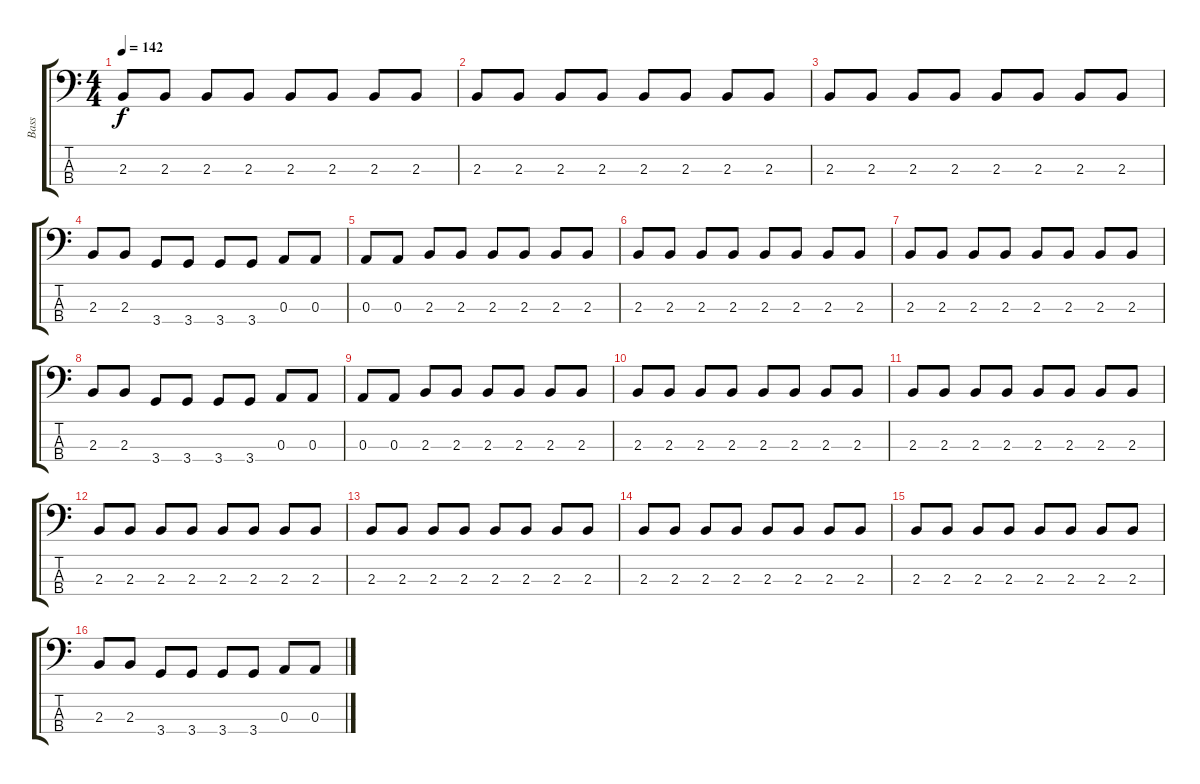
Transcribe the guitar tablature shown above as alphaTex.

\track ("Bass" "Bass") {instrument electricbassfinger}
\staff {score tabs}
\tuning (G2 D2 A1 E1) {hide}
\ts (4 4)
\tempo 142
\clef f4
\ks c
2.3.8{dy f} 2.3.8 2.3.8 2.3.8 2.3.8 2.3.8 2.3.8 2.3.8 |
2.3.8 2.3.8 2.3.8 2.3.8 2.3.8 2.3.8 2.3.8 2.3.8 |
2.3.8 2.3.8 2.3.8 2.3.8 2.3.8 2.3.8 2.3.8 2.3.8 |
2.3.8 2.3.8 3.4.8 3.4.8 3.4.8 3.4.8 0.3.8 0.3.8 |
0.3.8 0.3.8 2.3.8 2.3.8 2.3.8 2.3.8 2.3.8 2.3.8 |
2.3.8 2.3.8 2.3.8 2.3.8 2.3.8 2.3.8 2.3.8 2.3.8 |
2.3.8 2.3.8 2.3.8 2.3.8 2.3.8 2.3.8 2.3.8 2.3.8 |
2.3.8 2.3.8 3.4.8 3.4.8 3.4.8 3.4.8 0.3.8 0.3.8 |
0.3.8 0.3.8 2.3.8 2.3.8 2.3.8 2.3.8 2.3.8 2.3.8 |
2.3.8 2.3.8 2.3.8 2.3.8 2.3.8 2.3.8 2.3.8 2.3.8 |
2.3.8 2.3.8 2.3.8 2.3.8 2.3.8 2.3.8 2.3.8 2.3.8 |
2.3.8 2.3.8 2.3.8 2.3.8 2.3.8 2.3.8 2.3.8 2.3.8 |
2.3.8 2.3.8 2.3.8 2.3.8 2.3.8 2.3.8 2.3.8 2.3.8 |
2.3.8 2.3.8 2.3.8 2.3.8 2.3.8 2.3.8 2.3.8 2.3.8 |
2.3.8 2.3.8 2.3.8 2.3.8 2.3.8 2.3.8 2.3.8 2.3.8 |
2.3.8 2.3.8 3.4.8 3.4.8 3.4.8 3.4.8 0.3.8 0.3.8
